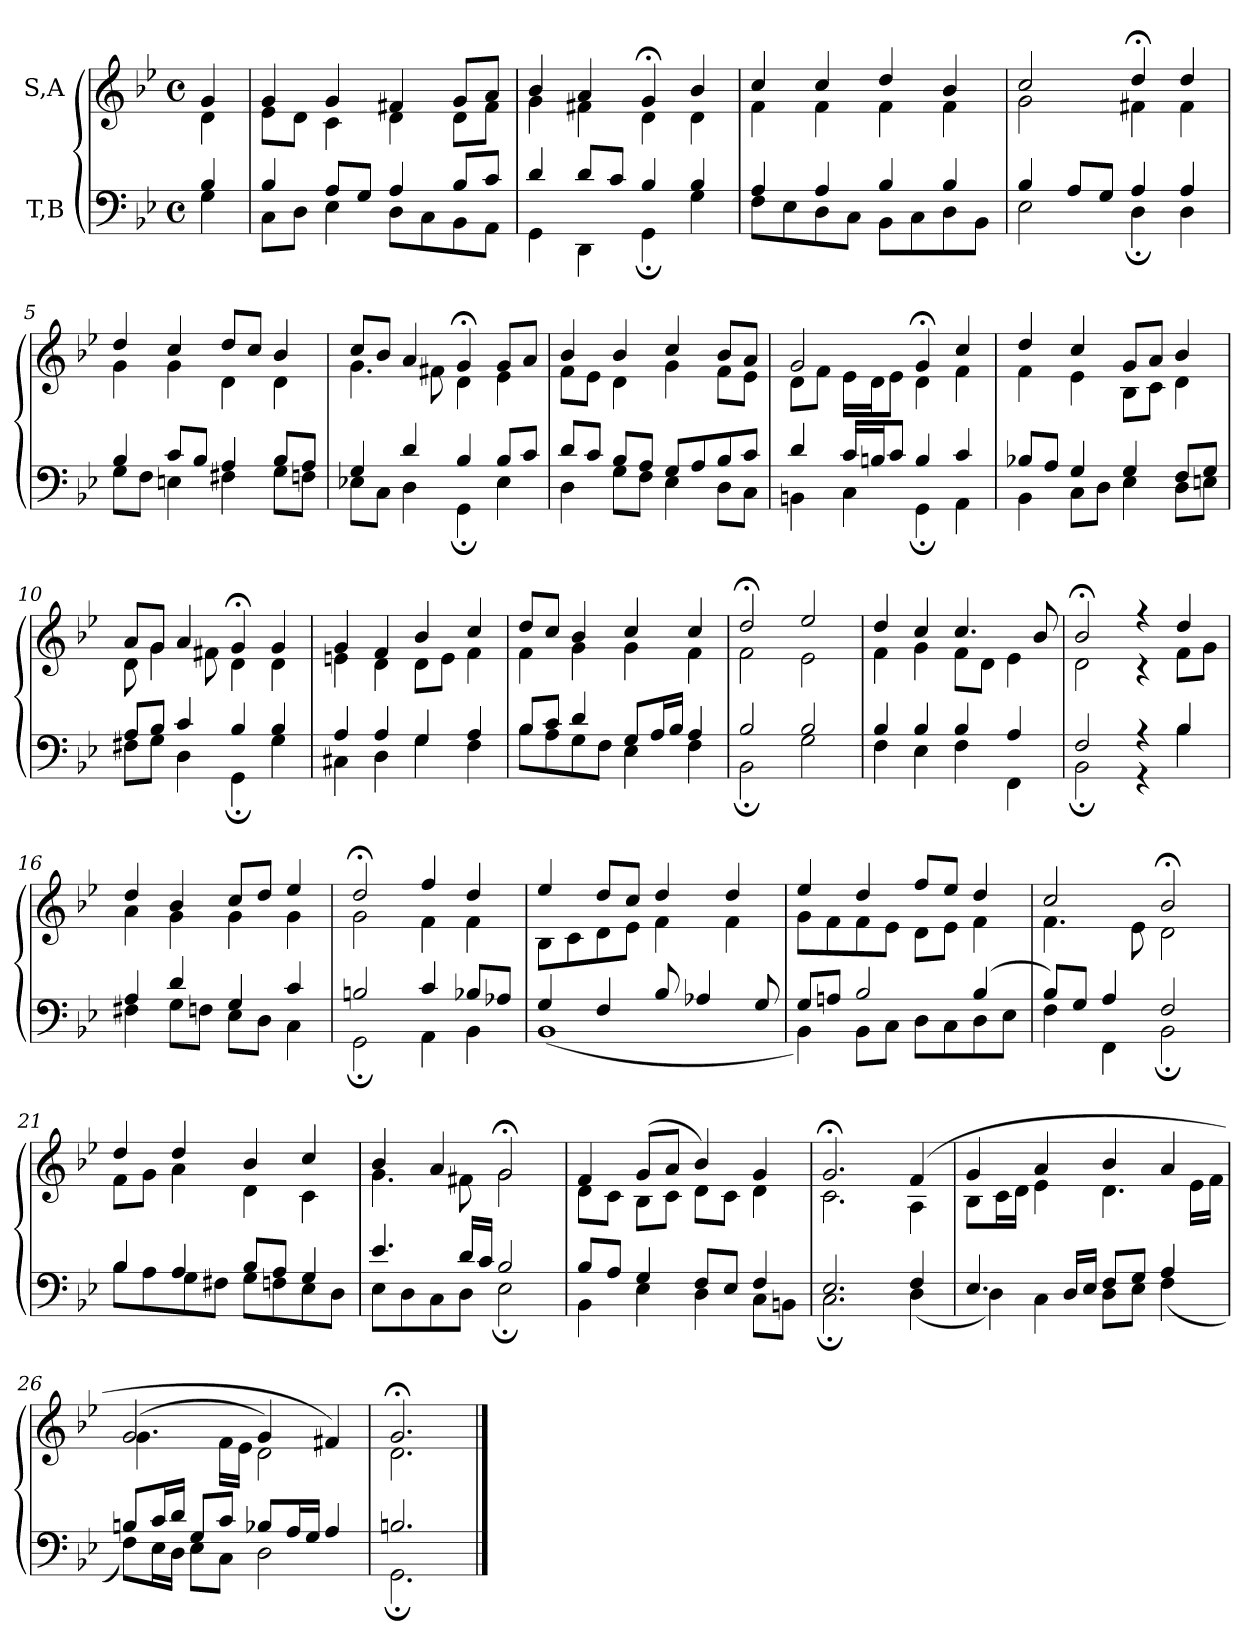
**kern	**kern
*part2	*part1
*staff2	*staff1
*I"T,B	*I"S,A
*clefF4	*clefG2
*k[b-e-]	*k[b-e-]
*M4/4	*M4/4
*met(c)	*met(c)
=	=
*^	*^
4B-	4G	4g	4d
=1	=1	=1	=1
4B-	8CL	4g	8e-L
.	8DJ	.	8dJ
8AL	4E-	4g	4c
8GJ	.	.	.
4A	8DL	4f#X	4d
.	8C	.	.
8B-L	8BB-	8gL	8dL
8cJ	8AAJ	8aJ	8f#J
=2	=2	=2	=2
4d	4GG	4b-	4g
8dL	4DD	4a	4f#X
8cJ	.	.	.
4B-	4GG;	4g;<	4d
4B-	4G	4b-	4d
=3	=3	=3	=3
4A	8FL	4cc	4f
.	8E-	.	.
4A	8D	4cc	4f
.	8CJ	.	.
4B-	8BB-L	4dd	4f
.	8C	.	.
4B-	8D	4b-	4f
.	8BB-J	.	.
=4	=4	=4	=4
4B-	2E-	2cc	2g
8AL	.	.	.
8GJ	.	.	.
4A	4D;	4dd;<	4f#X
4A	4D	4dd	4f#
=5	=5	=5	=5
4B-	8GL	4dd	4g
.	8FJ	.	.
8cL	4En	4cc	4g
8B-J	.	.	.
4A	4F#X	8ddL	4d
.	.	8ccJ	.
8B-L	8GL	4b-	4d
8AJ	8FnJ	.	.
=6	=6	=6	=6
4G	8E-XL	8ccL	4.g
.	8CJ	8b-J	.
4d	4D	4a	.
.	.	.	8f#X
4B-	4GG;	4g;<	4d
8B-L	4E-	8gL	4e-
8cJ	.	8aJ	.
=7	=7	=7	=7
8dL	4D	4b-	8fL
8cJ	.	.	8e-J
8B-L	8GL	4b-	4d
8AJ	8FJ	.	.
8GL	4E-	4cc	4g
8A	.	.	.
8B-	8DL	8b-L	8fL
8cJ	8CJ	8aJ	8e-J
=8	=8	=8	=8
4d	4BBn	2g	8dL
.	.	.	8fJ
16cLL	4C	.	16e-LL
16BnJ	.	.	16dJ
8cJ	.	.	8e-J
4B	4GG;	4g;<	4d
4c	4AA	4cc	4f
=9	=9	=9	=9
8B-XL	4BB-	4dd	4f
8AJ	.	.	.
4G	8CL	4cc	4e-
.	8DJ	.	.
4G	4E-	8gL	8B-L
.	.	8aJ	8cJ
8FL	8DL	4b-	4d
8GJ	8EnJ	.	.
=10	=10	=10	=10
8AL	8F#XL	8aL	8d
8B-J	8GJ	8gJ	4g
4c	4D	4a	.
.	.	.	8f#X
4B-	4GG;	4g;<	4d
4B-	4G	4g	4d
=11	=11	=11	=11
4A	4C#X	4g	4en
4A	4D	4f	4d
4G	4G	4b-	8dL
.	.	.	8eJ
4A	4F	4cc	4f
=12	=12	=12	=12
8B-L	8B-L	8ddL	4f
8cJ	8A	8ccJ	.
4d	8G	4b-	4g
.	8FJ	.	.
8GL	4E-	4cc	4g
16AL	.	.	.
16B-JJ	.	.	.
4A	4F	4cc	4f
=13	=13	=13	=13
2B-	2BB-;	2dd;<	2f
2B-	2G	2ee-	2e-
=14	=14	=14	=14
4B-	4F	4dd	4f
4B-	4E-	4cc	4g
4B-	4F	4.cc	8fL
.	.	.	8dJ
4A	4FF	.	4e-
.	.	8b-	.
=15	=15	=15	=15
2F	2BB-;	2b-;<	2d
4r	4r	4r	4r
4B-	4B-	4dd	8fL
.	.	.	8gJ
=16	=16	=16	=16
4A	4F#X	4dd	4a
4d	8GL	4b-	4g
.	8FnJ	.	.
4G	8E-L	8ccL	4g
.	8DJ	8ddJ	.
4c	4C	4ee-	4g
=17	=17	=17	=17
2Bn	2GG;	2dd;<	2g
4c	4AA	4ff	4f
8B-XL	4BB-	4dd	4f
8A-XJ	.	.	.
=18	=18	=18	=18
4G	(<1BB-	4ee-	8B-L
.	.	.	8c
4F	.	8ddL	8d
.	.	8ccJ	8e-J
8B-	.	4dd	4f
4A-X	.	.	.
.	.	4dd	4f
8G	.	.	.
=19	=19	=19	=19
8GL	4BB-)	4ee-	8gL
8AnJ	.	.	8f
2B-	8BB-L	4dd	8f
.	8CJ	.	8e-J
.	8DL	8ffL	8dL
.	8C	8ee-J	8e-J
(>4B-	8D	4dd	4f
.	8E-J	.	.
=20	=20	=20	=20
8B-L)	4F	2cc	4.f
8GJ	.	.	.
4A	4FF	.	.
.	.	.	8e-
2F	2BB-;	2b-;<	2d
=21	=21	=21	=21
4B-	8B-L	4dd	8fL
.	8A	.	8gJ
4A	8G	4dd	4a
.	8F#XJ	.	.
8B-L	8GL	4b-	4d
8AJ	8Fn	.	.
4G	8E-	4cc	4c
.	8DJ	.	.
=22	=22	=22	=22
4.e-	8E-L	4b-	4.g
.	8D	.	.
.	8C	4a	.
16dLL	8DJ	.	8f#X
16cJJ	.	.	.
2B-	2E-;	2g;<	2g
=23	=23	=23	=23
8B-L	4BB-	4f	8dL
8AJ	.	.	8cJ
4G	4E-	(>8gL	8B-L
.	.	8aJ	8cJ
8FL	4D	4b-)	8dL
8E-J	.	.	8cJ
4F	8CL	4g	4d
.	8BBnJ	.	.
=24	=24	=24	=24
2.E-	2.C;	2.g;<	2.c
4F	(<4D	(>4f	4A
=25	=25	=25	=25
4.E-	4D)	4g	8B-L
.	.	.	16cL
.	.	.	16dJJ
.	4C	4a	4e-
16DLL	.	.	.
16E-JJ	.	.	.
8FL	8DL	4b-	4.d
8GJ	8E-J	.	.
4A	(<4F	4a	.
.	.	.	16e-LL
.	.	.	16fJJ
=26	=26	=26	=26
8BnL	8FL)	(>2g	4.g
16cL	16E-L	.	.
16dJJ	16DJJ	.	.
8GL	8E-L	.	.
8cJ	8CJ	.	16fLL
.	.	.	16e-JJ
8B-XL	2D	4g)	2d
16AL	.	.	.
16GJJ	.	.	.
4A	.	4f#X)	.
=1465	=1465	=1465	=1465
2.Bn	2.GG;	2.g;<	2.d
*v	*v	*	*
*	*v	*v
==	==
*-	*-
